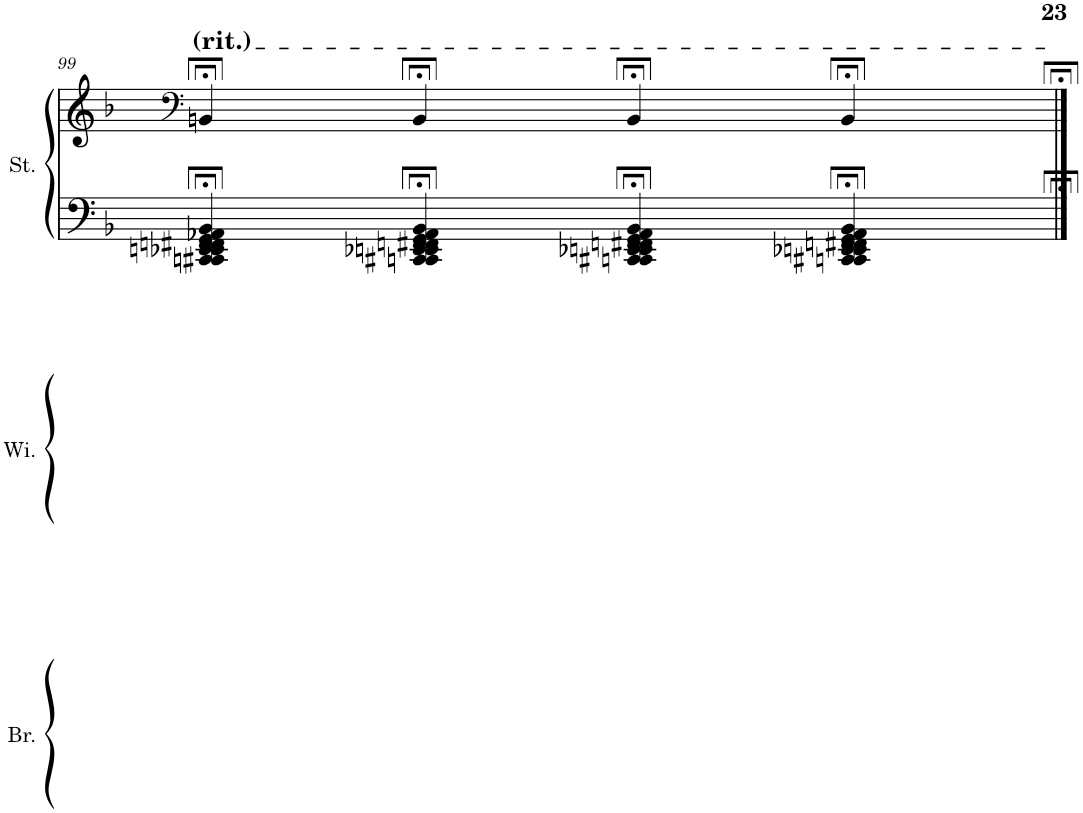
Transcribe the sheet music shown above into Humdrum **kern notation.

**kern	**kern	**kern	**kern	**kern	**kern
*part3	*part3	*part2	*part2	*part1	*part1
*staff6	*staff5	*staff4	*staff3	*staff2	*staff1
*I"Brass	*	*I"Winds	*	*I"Strings	*
*I'Br.	*	*I'Wi.	*	*I'St.	*
!!LO:PB:g=z
*clefF4	*clefG2	*clefF4	*clefG2	*clefF4	*clefF4
*k[b-]	*k[b-]	*k[b-]	*k[b-]	*k[b-]	*k[b-]
*M4/4	*M4/4	*M4/4	*M4/4	*M4/4	*M4/4
=99	=99	=99	=99	=99	=99
1r;<	1r;<	1r;<	1r;<	4CCn/;< 4CC#X/;< 4EE-X/;< 4EEn/;< 4FFn/;< 4FF#X/;< 4GG/;< 4AA-X/;< 4BB-/;<	4BBn;</
.	.	.	.	4CCn/;< 4CC#X/;< 4EE-X/;< 4EEn/;< 4FFn/;< 4FF#X/;< 4GG/;< 4AA-/;< 4BB-/;<	4BB;</
.	.	.	.	4CCn/;< 4CC#X/;< 4EE-X/;< 4EEn/;< 4FFn/;< 4FF#X/;< 4GG/;< 4AA-/;< 4BB-/;<	4BB;</
.	.	.	.	4CCn/;< 4CC#X/;< 4EE-X/;< 4EEn/;< 4FFn/;< 4FF#X/;< 4GG/;< 4AA-/;< 4BB-/;<	4BB;</
==	==	==	==	==	==
*-	*-	*-	*-	*-	*-
